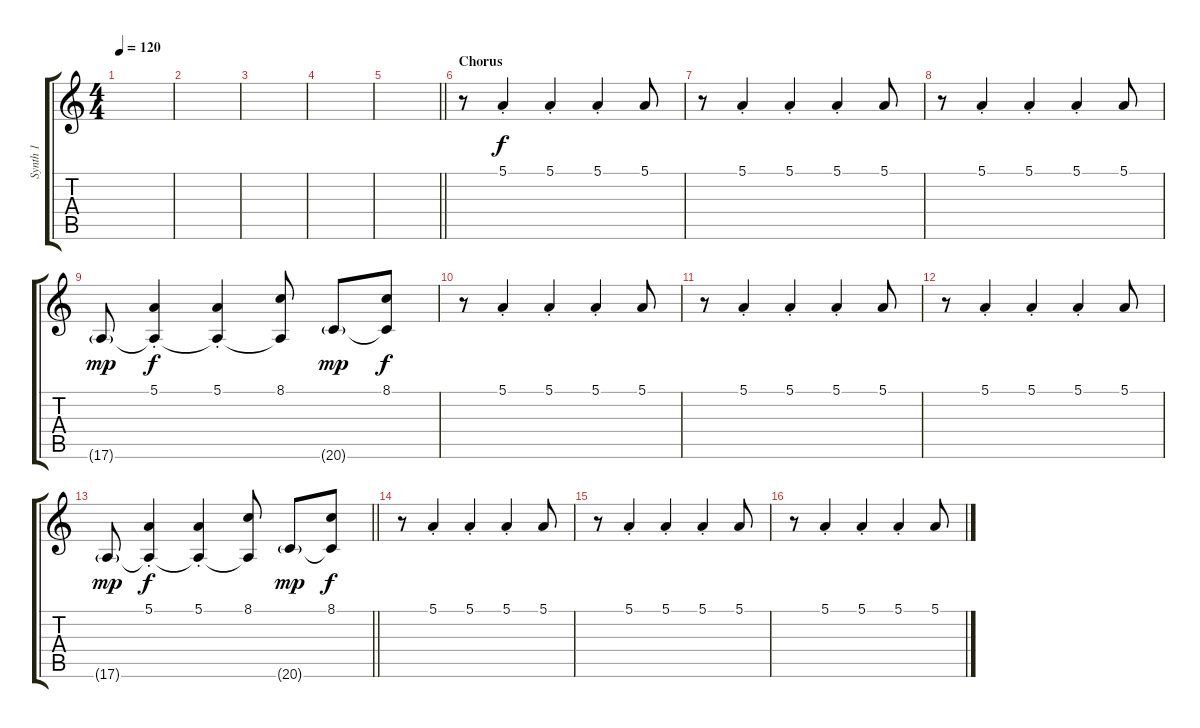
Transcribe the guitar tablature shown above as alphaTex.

\track ("Synth 1" "Synth 1") {instrument frenchhorn}
\staff {score tabs}
\tuning (E4 B3 G3 D3 A2 E2) {hide}
\ts (4 4)
\tempo 120
\clef g2
\ks c
|
|
|
|
\barLineRight lightlight
|
\section ("" "Chorus")
r.8{instrument frenchhorn} 5.1{st}.4{dy f} 5.1{st}.4 5.1{st}.4 5.1.8 |
r.8 5.1{st}.4 5.1{st}.4 5.1{st}.4 5.1.8 |
r.8 5.1{st}.4 5.1{st}.4 5.1{st}.4 5.1.8 |
17.6{g}.8{dy mp} (5.1{st} 17.6{t}).4{dy f} (5.1{st} 17.6{t}).4 (8.1 17.6{t}).8 20.6{g}.8{dy mp} (8.1 20.6{t}).8{dy f} |
r.8 5.1{st}.4 5.1{st}.4 5.1{st}.4 5.1.8 |
r.8 5.1{st}.4 5.1{st}.4 5.1{st}.4 5.1.8 |
r.8 5.1{st}.4 5.1{st}.4 5.1{st}.4 5.1.8 |
\barLineRight lightlight
17.6{g}.8{dy mp} (5.1{st} 17.6{t}).4{dy f} (5.1{st} 17.6{t}).4 (8.1 17.6{t}).8 20.6{g}.8{dy mp} (8.1 20.6{t}).8{dy f} |
r.8 5.1{st}.4 5.1{st}.4 5.1{st}.4 5.1.8 |
r.8 5.1{st}.4 5.1{st}.4 5.1{st}.4 5.1.8 |
r.8 5.1{st}.4 5.1{st}.4 5.1{st}.4 5.1.8
